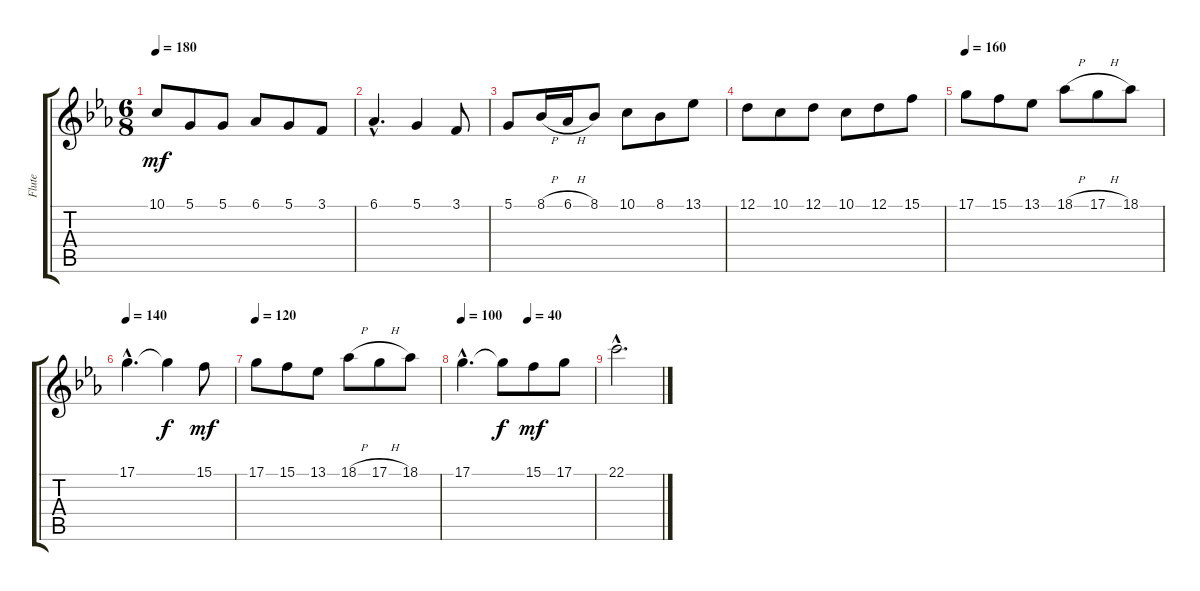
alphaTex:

\track ("Flute" "Flute") {instrument flute}
\staff {score tabs}
\tuning (D4 A3 F3 C3 G2 D2) {hide}
\ts (6 8)
\tempo 180
\clef g2
\ks cminor
10.1.8{dy mf} 5.1.8 5.1.8 6.1.8 5.1.8 3.1.8 |
6.1{hac}.4{d} 5.1.4 3.1.8 |
5.1.8 8.1{h}.16 6.1{h}.16 8.1.8 10.1.8 8.1.8 13.1.8 |
12.1.8 10.1.8 12.1.8 10.1.8 12.1.8 15.1.8 |
\tempo 160
17.1.8 15.1.8 13.1.8 18.1{h}.8 17.1{h}.8 18.1.8 |
\tempo 140
17.1{hac}.4{d} 17.1{t}.4{dy f} 15.1.8{dy mf} |
\tempo 120
17.1.8 15.1.8 13.1.8 18.1{h}.8 17.1{h}.8 18.1.8 |
\tempo 100
\tempo (40 0.5)
17.1{hac}.4{d} 17.1{t}.8{dy f} 15.1.8{dy mf} 17.1.8 |
22.1{hac}.2{d}
